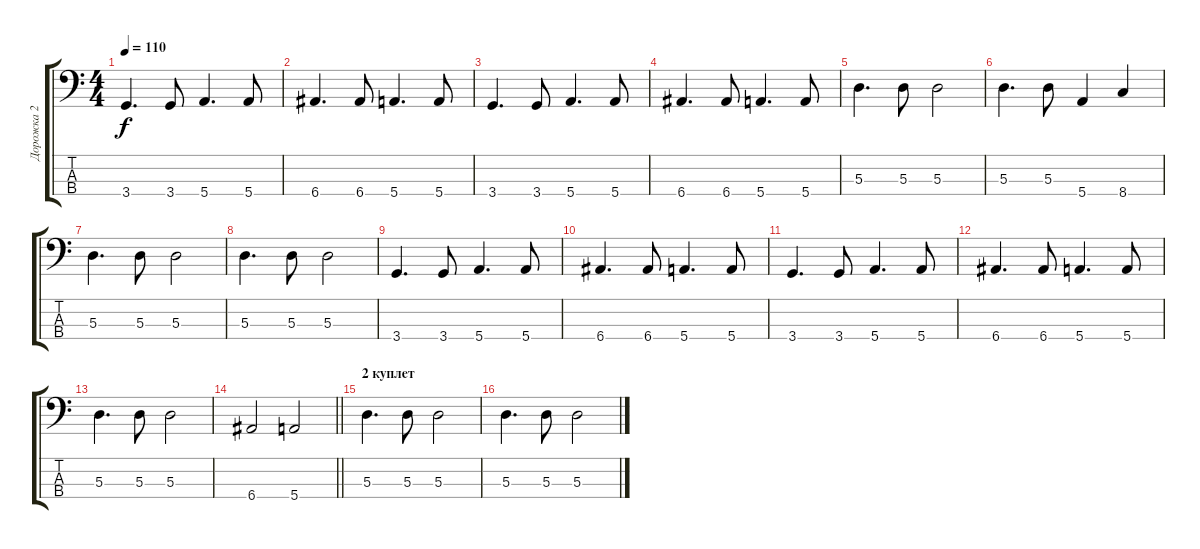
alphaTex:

\track ("Дорожка 2" "Дорожка 2") {instrument electricbassfinger}
\staff {score tabs}
\tuning (G2 D2 A1 E1) {hide}
\ts (4 4)
\tempo 110
\clef f4
\ks c
3.4.4{d dy f} 3.4.8 5.4.4{d} 5.4.8 |
6.4.4{d} 6.4.8 5.4.4{d} 5.4.8 |
3.4.4{d} 3.4.8 5.4.4{d} 5.4.8 |
6.4.4{d} 6.4.8 5.4.4{d} 5.4.8 |
5.3.4{d} 5.3.8 5.3.2 |
5.3.4{d} 5.3.8 5.4.4 8.4.4 |
5.3.4{d} 5.3.8 5.3.2 |
5.3.4{d} 5.3.8 5.3.2 |
3.4.4{d} 3.4.8 5.4.4{d} 5.4.8 |
6.4.4{d} 6.4.8 5.4.4{d} 5.4.8 |
3.4.4{d} 3.4.8 5.4.4{d} 5.4.8 |
6.4.4{d} 6.4.8 5.4.4{d} 5.4.8 |
5.3.4{d} 5.3.8 5.3.2 |
\barLineRight lightlight
6.4.2 5.4.2 |
\section ("" "2 куплет")
5.3.4{d} 5.3.8 5.3.2 |
5.3.4{d} 5.3.8 5.3.2
